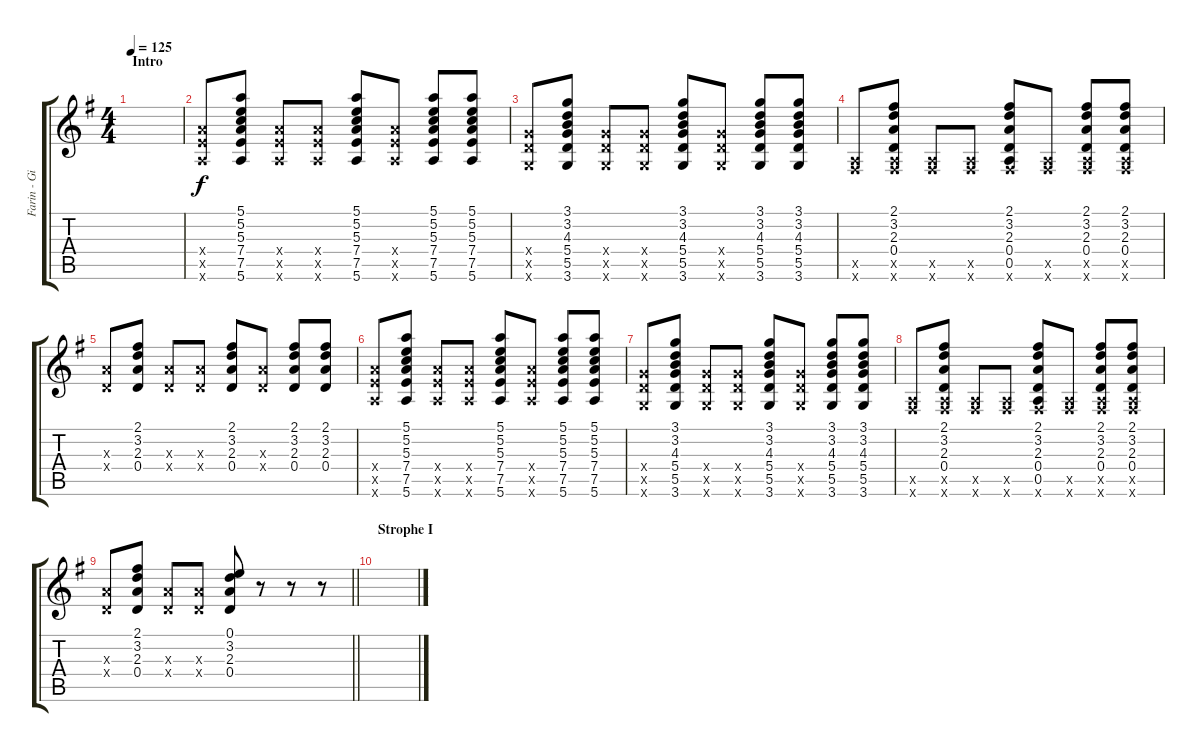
\track ("Farin - Gitarre 1 (Verzerrt)" "Farin - Gi") {instrument overdrivenguitar}
\staff {score tabs}
\tuning (E4 B3 G3 D3 A2 E2) {hide}
\ts (4 4)
\section ("" "Intro")
\tempo 125
\clef g2
\ks g
|
(7.4{x} 7.5{x} 5.6{x}).8 (5.1 5.2 5.3 7.4 7.5 5.6).8 (7.4{x} 7.5{x} 5.6{x}).8 (7.4{x} 7.5{x} 5.6{x}).8 (5.1 5.2 5.3 7.4 7.5 5.6).8 (7.4{x} 7.5{x} 5.6{x}).8 (5.1 5.2 5.3 7.4 7.5 5.6).8 (5.1 5.2 5.3 7.4 7.5 5.6).8 |
(5.4{x} 5.5{x} 3.6{x}).8 (3.1 3.2 4.3 5.4 5.5 3.6).8 (5.4{x} 5.5{x} 3.6{x}).8 (5.4{x} 5.5{x} 3.6{x}).8 (3.1 3.2 4.3 5.4 5.5 3.6).8 (5.4{x} 5.5{x} 3.6{x}).8 (3.1 3.2 4.3 5.4 5.5 3.6).8 (3.1 3.2 4.3 5.4 5.5 3.6).8 |
(0.5{x} 2.6{x}).8 (2.1 3.2 2.3 0.4 0.5{x} 2.6{x}).8 (0.5{x} 2.6{x}).8 (0.5{x} 2.6{x}).8 (2.1 3.2 2.3 0.4 0.5 2.6{x}).8 (0.5{x} 2.6{x}).8 (2.1 3.2 2.3 0.4 0.5{x} 2.6{x}).8 (2.1 3.2 2.3 0.4 0.5{x} 2.6{x}).8 |
(2.3{x} 0.4{x}).8 (2.1 3.2 2.3 0.4).8 (2.3{x} 0.4{x}).8 (2.3{x} 0.4{x}).8 (2.1 3.2 2.3 0.4).8 (2.3{x} 0.4{x}).8 (2.1 3.2 2.3 0.4).8 (2.1 3.2 2.3 0.4).8 |
(7.4{x} 7.5{x} 5.6{x}).8 (5.1 5.2 5.3 7.4 7.5 5.6).8 (7.4{x} 7.5{x} 5.6{x}).8 (7.4{x} 7.5{x} 5.6{x}).8 (5.1 5.2 5.3 7.4 7.5 5.6).8 (7.4{x} 7.5{x} 5.6{x}).8 (5.1 5.2 5.3 7.4 7.5 5.6).8 (5.1 5.2 5.3 7.4 7.5 5.6).8 |
(5.4{x} 5.5{x} 3.6{x}).8 (3.1 3.2 4.3 5.4 5.5 3.6).8 (5.4{x} 5.5{x} 3.6{x}).8 (5.4{x} 5.5{x} 3.6{x}).8 (3.1 3.2 4.3 5.4 5.5 3.6).8 (5.4{x} 5.5{x} 3.6{x}).8 (3.1 3.2 4.3 5.4 5.5 3.6).8 (3.1 3.2 4.3 5.4 5.5 3.6).8 |
(0.5{x} 2.6{x}).8 (2.1 3.2 2.3 0.4 0.5{x} 2.6{x}).8 (0.5{x} 2.6{x}).8 (0.5{x} 2.6{x}).8 (2.1 3.2 2.3 0.4 0.5 2.6{x}).8 (0.5{x} 2.6{x}).8 (2.1 3.2 2.3 0.4 0.5{x} 2.6{x}).8 (2.1 3.2 2.3 0.4 0.5{x} 2.6{x}).8 |
\barLineRight lightlight
(2.3{x} 0.4{x}).8 (2.1 3.2 2.3 0.4).8 (2.3{x} 0.4{x}).8 (2.3{x} 0.4{x}).8 (0.1 3.2 2.3 0.4).8 r.8 r.8 r.8 |
\section ("" "Strophe I")
